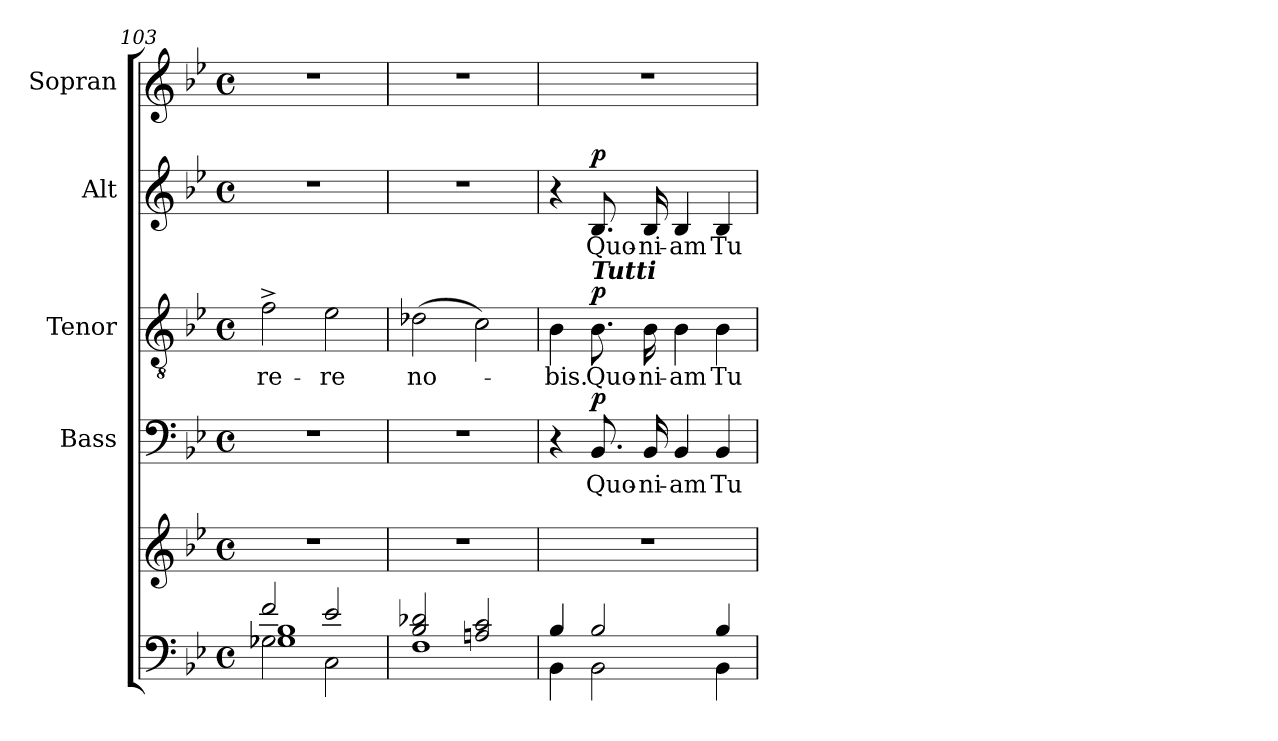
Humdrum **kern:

**kern	**kern	**kern	**text	**dynam	**kern	**text	**dynam	**kern	**text	**dynam	**kern
*part5	*part5	*part4	*part4	*part4	*part3	*part3	*part3	*part2	*part2	*part2	*part1
*staff6	*staff5	*staff4	*staff4	*staff4	*staff3	*staff3	*staff3	*staff2	*staff2	*staff2	*staff1
*	*	*I"Bass	*	*	*I"Tenor	*	*	*I"Alt	*	*	*I"Sopran
*	*	*I'B.	*	*	*I'T.	*	*	*I'A.	*	*	*I'S.
*clefF4	*clefG2	*clefF4	*	*	*clefGv2	*	*	*clefG2	*	*	*clefG2
*k[b-e-]	*k[b-e-]	*k[b-e-]	*	*	*k[b-e-]	*	*	*k[b-e-]	*	*	*k[b-e-]
*B-:	*B-:	*B-:	*	*	*B-:	*	*	*B-:	*	*	*B-:
*M4/4	*M4/4	*M4/4	*	*	*M4/4	*	*	*M4/4	*	*	*M4/4
*met(c)	*met(c)	*met(c)	*	*	*met(c)	*	*	*met(c)	*	*	*met(c)
=103	=103	=103	=103	=103	=103	=103	=103	=103	=103	=103	=103
*^	*	*	*	*	*	*	*	*	*	*	*
*	*^	*	*	*	*	*	*	*	*	*	*	*
!	!	!	!	!	!	!	!	!LO:LY:b	!	!	!	!	!
2f/	2G-X\	1G- 1B-	1r	1r	.	.	2f^>\	-re-	.	1r	.	.	1r
!	!	!	!	!	!	!	!	!LO:LY:b	!	!	!	!	!
2e-/	2C\	.	.	.	.	.	2e-\	-re	.	.	.	.	.
*	*v	*v	*	*	*	*	*	*	*	*	*	*	*
=104	=104	=104	=104	=104	=104	=104	=104	=104	=104	=104	=104	=104
!	!	!	!	!	!	!	!LO:LY:b	!	!	!	!	!
2B-/ 2d-X/	1F	1r	1r	.	.	(>2d-X\	no-	.	1r	.	.	1r
2An/ 2c/	.	.	.	.	.	2c\)	.	.	.	.	.	.
!!LO:LB:g=z
=105	=105	=105	=105	=105	=105	=105	=105	=105	=105	=105	=105	=105
!	!	!	!	!	!	!	!LO:LY:b	!	!	!	!	!
4B-/	4BB-\	1r	4r	.	.	4B-\	-bis.	.	4r	.	.	1r
!	!	!	!	!	!	!LO:TX:a:Bi:t=Tutti	!	!	!	!	!	!
!	!	!	!	!LO:LY:b	!LO:DY:a	!	!LO:LY:b	!LO:DY:a	!	!LO:LY:b	!LO:DY:a	!
2B-/	2BB-\	.	8.BB-/	Quo-	p	8.B-\	Quo-	p	8.B-/	Quo-	p	.
!	!	!	!	!LO:LY:b	!	!	!LO:LY:b	!	!	!LO:LY:b	!	!
.	.	.	16BB-/	-ni-	.	16B-\	-ni-	.	16B-/	-ni-	.	.
!	!	!	!	!LO:LY:b	!	!	!LO:LY:b	!	!	!LO:LY:b	!	!
.	.	.	4BB-/	-am	.	4B-\	-am	.	4B-/	-am	.	.
!	!	!	!	!LO:LY:b	!	!	!LO:LY:b	!	!	!LO:LY:b	!	!
4B-/	4BB-\	.	4BB-/	Tu	.	4B-\	Tu	.	4B-/	Tu	.	.
*v	*v	*	*	*	*	*	*	*	*	*	*	*
=	=	=	=	=	=	=	=	=	=	=	=
*-	*-	*-	*-	*-	*-	*-	*-	*-	*-	*-	*-
